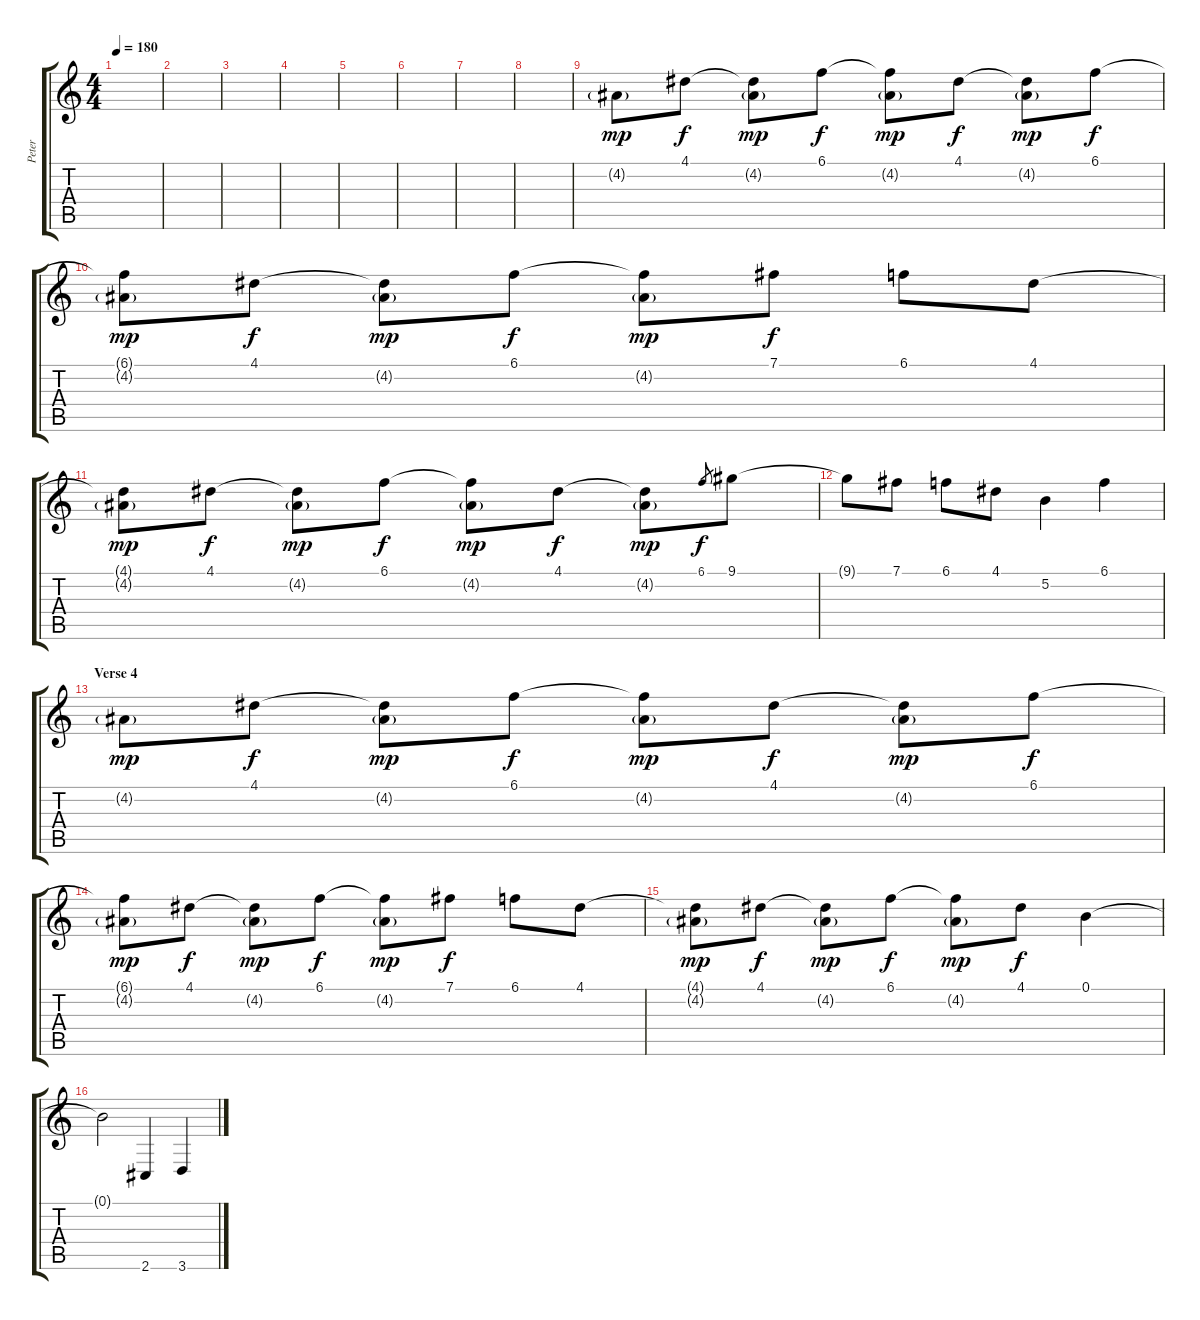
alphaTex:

\track ("Peter" "Peter") {instrument distortionguitar}
\staff {score tabs}
\tuning (B3 Gb3 D3 A2 E2 B1) {hide}
\ts (4 4)
\tempo 180
\clef g2
\ks c
|
|
|
|
|
|
|
|
4.2{g}.8{dy mp} 4.1.8{dy f} (4.1{t} 4.2{g}).8{dy mp} 6.1.8{dy f} (6.1{t} 4.2{g}).8{dy mp} 4.1.8{dy f} (4.1{t} 4.2{g}).8{dy mp} 6.1.8{dy f} |
(6.1{t} 4.2{g}).8{dy mp} 4.1.8{dy f} (4.1{t} 4.2{g}).8{dy mp} 6.1.8{dy f} (6.1{t} 4.2{g}).8{dy mp} 7.1.8{dy f} 6.1.8 4.1.8 |
(4.1{t} 4.2{g}).8{dy mp} 4.1.8{dy f} (4.1{t} 4.2{g}).8{dy mp} 6.1.8{dy f} (6.1{t} 4.2{g}).8{dy mp} 4.1.8{dy f} (4.1{t} 4.2{g}).8{dy mp} 6.1.8{gr dy f} 9.1.8 |
9.1{t}.8 7.1.8 6.1.8 4.1.8 5.2.4 6.1.4 |
\section ("" "Verse 4")
4.2{g}.8{dy mp} 4.1.8{dy f} (4.1{t} 4.2{g}).8{dy mp} 6.1.8{dy f} (6.1{t} 4.2{g}).8{dy mp} 4.1.8{dy f} (4.1{t} 4.2{g}).8{dy mp} 6.1.8{dy f} |
(6.1{t} 4.2{g}).8{dy mp} 4.1.8{dy f} (4.1{t} 4.2{g}).8{dy mp} 6.1.8{dy f} (6.1{t} 4.2{g}).8{dy mp} 7.1.8{dy f} 6.1.8 4.1.8 |
(4.1{t} 4.2{g}).8{dy mp} 4.1.8{dy f} (4.1{t} 4.2{g}).8{dy mp} 6.1.8{dy f} (6.1{t} 4.2{g}).8{dy mp} 4.1.8{dy f} 0.1.4 |
0.1{t}.2 2.6.4 3.6.4
